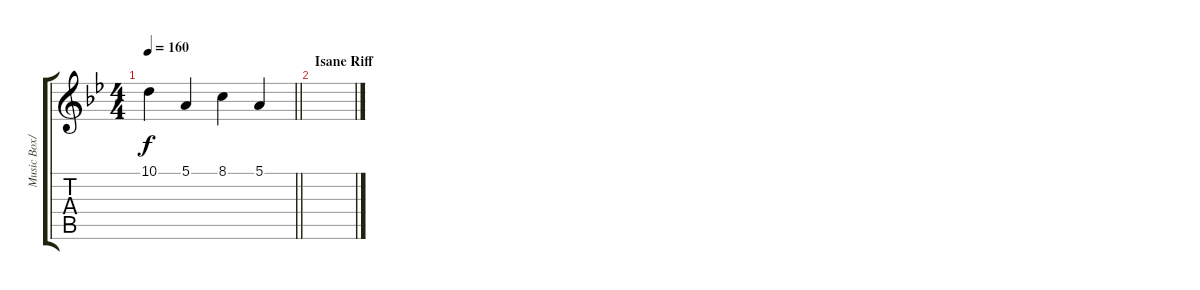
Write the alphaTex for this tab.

\track ("Music Box/Glockenspiel" "Music Box/") {instrument musicbox}
\staff {score tabs}
\tuning (E4 B3 G3 D3 A2 E2) {hide}
\ts (4 4)
\tempo 160
\clef g2
\barLineRight lightlight
\ks bb
10.1.4{dy f} 5.1.4 8.1.4 5.1.4 |
\section ("" "Isane Riff")
